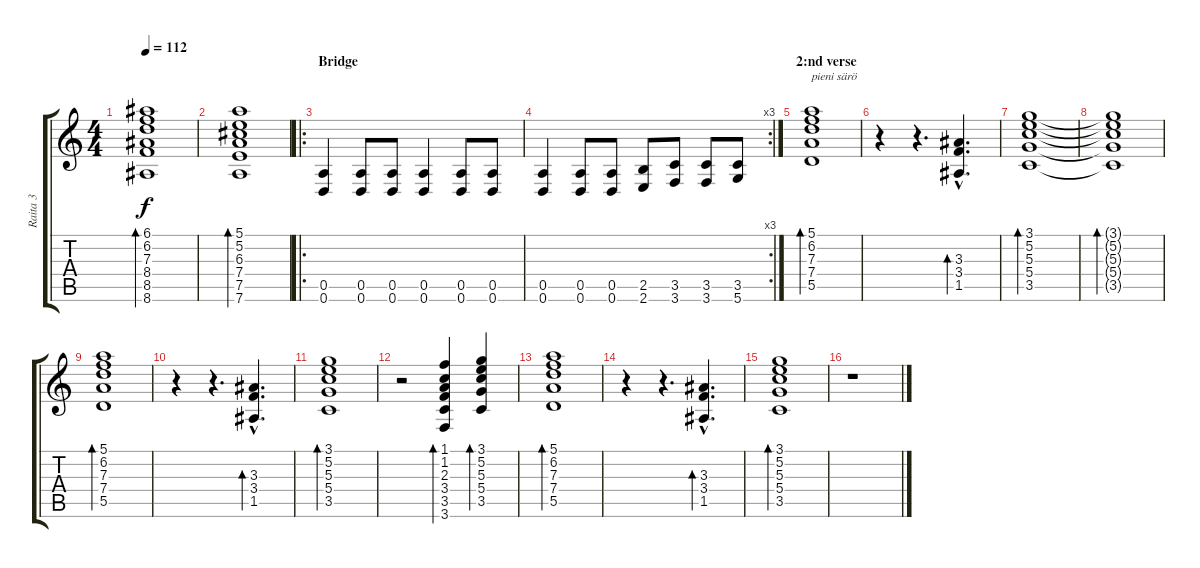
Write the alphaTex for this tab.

\track ("Raita 3" "Raita 3") {instrument overdrivenguitar}
\staff {score tabs}
\tuning (E4 B3 G3 D3 A2 D2) {hide}
\ts (4 4)
\tempo 112
\clef g2
\ks c
(6.1 6.2 7.3 8.4 8.5 8.6).1{bd 60 dy f instrument electricguitarclean} |
(5.1 5.2 6.3 7.4 7.5 7.6).1{bd 60 instrument electricguitarclean} |
\ro
\section ("" "Bridge")
(0.5 0.6).4{instrument overdrivenguitar} (0.5 0.6).8 (0.5 0.6).8 (0.5 0.6).4 (0.5 0.6).8 (0.5 0.6).8 |
\rc 3
(0.5 0.6).4 (0.5 0.6).8 (0.5 0.6).8 (2.5 2.6).8 (3.5 3.6).8 (3.5 3.6).8 (3.5 5.6).8 |
\section ("" "2:nd verse")
(5.1 6.2 7.3 7.4 5.5).1{bd 60 txt "pieni särö" instrument electricguitarclean} |
r.4 r.4{d} (3.3{hac} 3.4{hac} 1.5{hac}).4{d bd 60 instrument electricguitarclean} |
(3.1 5.2 5.3 5.4 3.5).1{bd 60 instrument electricguitarclean} |
(3.1{t} 5.2{t} 5.3{t} 5.4{t} 3.5{t}).1{bd 60 instrument electricguitarclean} |
(5.1 6.2 7.3 7.4 5.5).1{bd 60 instrument electricguitarclean} |
r.4 r.4{d} (3.3{hac} 3.4{hac} 1.5{hac}).4{d bd 60} |
(3.1 5.2 5.3 5.4 3.5).1{bd 60} |
r.2 (1.1 1.2 2.3 3.4 3.5 3.6).4{bd 60 instrument electricguitarclean} (3.1 5.2 5.3 5.4 3.5).4{bd 60 instrument electricguitarclean} |
(5.1 6.2 7.3 7.4 5.5).1{bd 60 instrument electricguitarclean} |
r.4 r.4{d} (3.3{hac} 3.4{hac} 1.5{hac}).4{d bd 60 instrument electricguitarclean} |
(3.1 5.2 5.3 5.4 3.5).1{bd 60 instrument electricguitarclean} |
r.1
